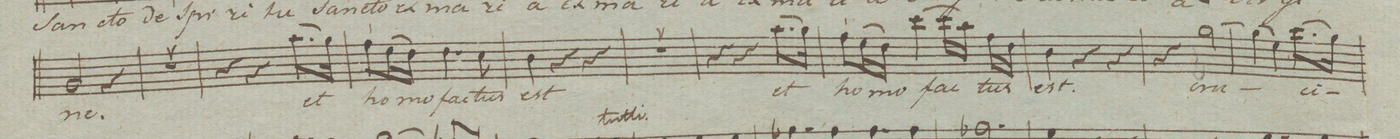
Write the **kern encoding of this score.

**kern	**text	**dynam
*I"Soprano Solo.	*	*
*clefC1	*	*
*k[b-e-a-]	*	*
*met(c|)	*	*
*M3/4	*	*
2e-/	-ne.	.
4r	.	.
=90	=90	=90
2.r	.	.
=91	=91	=91
4r	.	.
4r	.	.
(8.ff\L	et	.
16ee-\Jk)	.	.
=92	=92	=92
8dd\`L	ho-	.
(16cc\L	.	.
16b-\JJ)	-mo	.
4.b-\	fac-	.
8a-\	-tus	.
=93	=93	=93
4g\	est	.
4r	.	.
4r	.	.
=94	=94	=94
2.r	.	.
=95	=95	=95
4r	.	.
4r	.	.
(8.ff\L	et	.
16ee-\Jk)	.	.
=96	=96	=96
8dd\`L	ho-	.
(16cc\L	-mo	.
16b-\JJ)	.	.
(4aa-\	fac-	.
16aa-\LL	.	.
16ff\JJ)	.	.
16dd\LL	-tus	.
16b-\JJ	.	.
=97	=97	=97
4g\	est.	.
4r	.	.
4r	.	.
=98	=98	=98
4r	.	.
[2ee-\	cru-	.
=99	=99	=99
(4ee-\]	.	.
4cc\)	.	.
(8.aa-\L	-ci-	.
16ee-\Jk)	.	.
=100	=100	=100
*-	*-	*-
